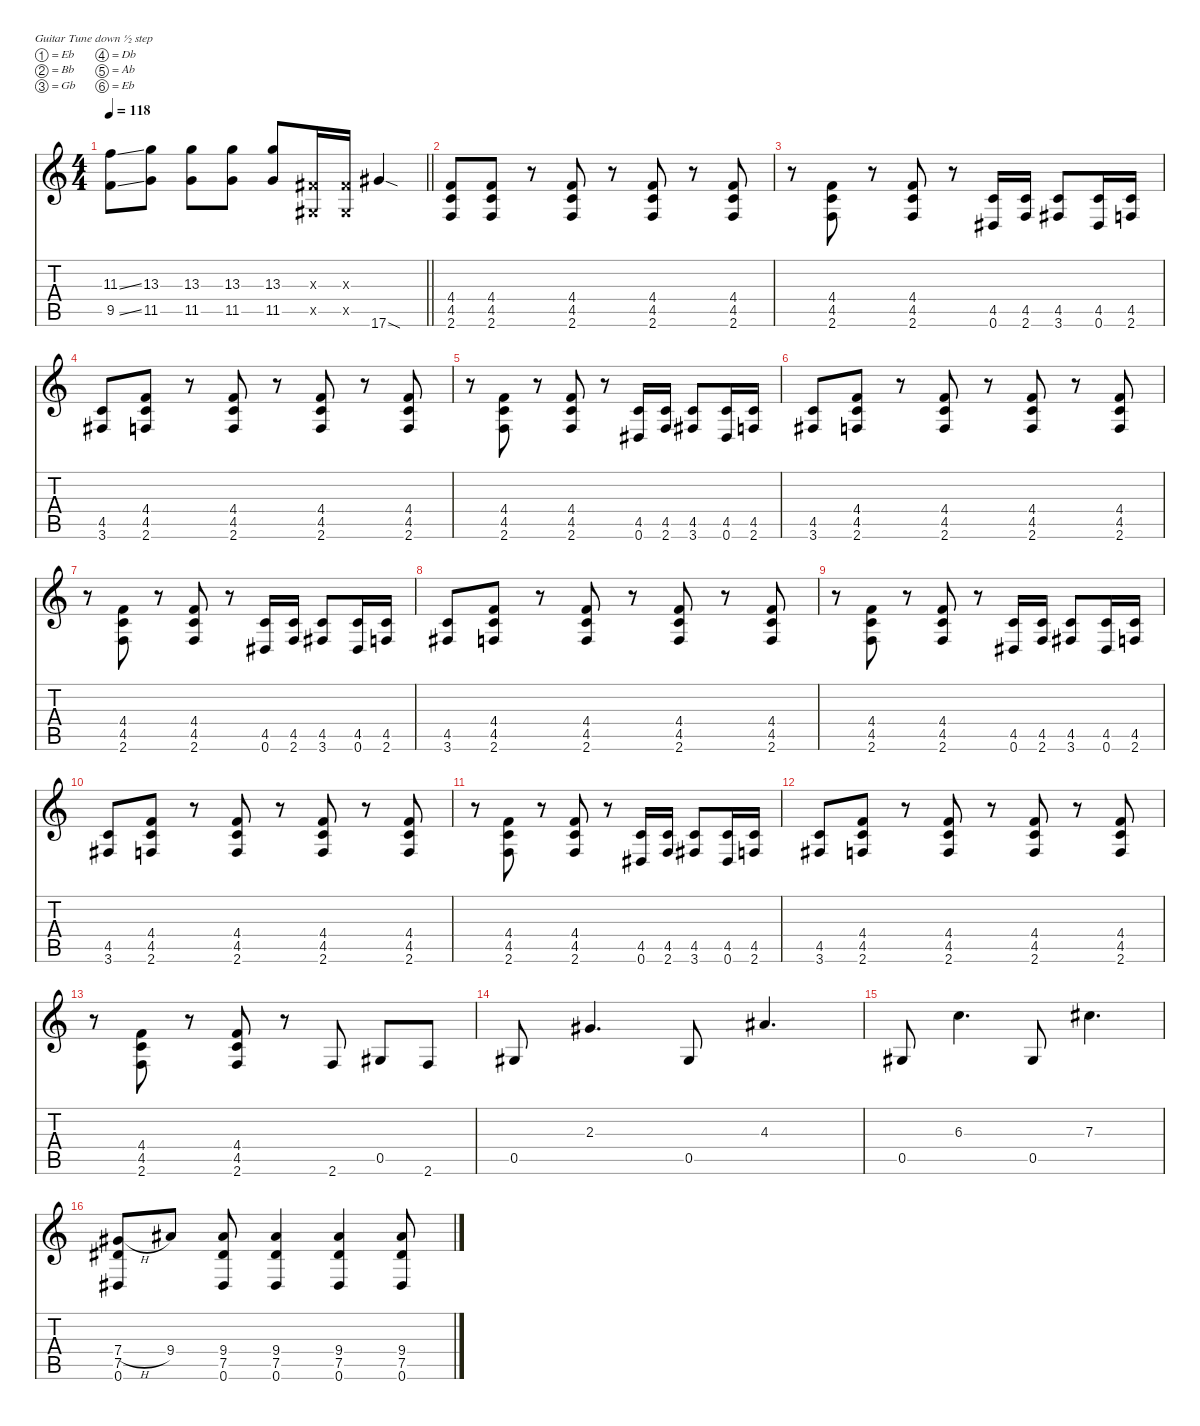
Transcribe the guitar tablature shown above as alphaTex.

\defaultSystemsLayout 4
\hideDynamics
\bracketExtendMode nobrackets
\singleTrackTrackNamePolicy hidden
\multiTrackTrackNamePolicy hidden
\otherSystemsTrackNameOrientation horizontal
\track ("Clean 2" "s.guit.") {instrument acousticguitarsteel}
\staff {score tabs}
\tuning (Eb4 Bb3 Gb3 Db3 Ab2 Eb2)
\ts (4 4)
\tempo 118
\clef g2
\barLineRight lightlight
\ks c
(11.3{ss} 9.5{ss}).8{dy f beam Down} (13.3 11.5).8{beam Down} (13.3 11.5).8{beam Down} (13.3 11.5).8{beam Down} (13.3 11.5).8{beam Up} (0.3{x acc #} 0.5{x acc #}).16{beam Up} (0.3{x acc #} 0.5{x acc #}).16{beam Up} 17.6{sod acc #}.4{beam Up} |
(4.4 4.5 2.6).8{beam Up} (4.4 4.5 2.6).8{beam Up} r.8{beam Up} (4.4 4.5 2.6).8{beam Up} r.8{beam Up} (4.4 4.5 2.6).8{beam Up} r.8{beam Up} (4.4 4.5 2.6).8{beam Up} |
r.8{beam Down} (4.4 4.5 2.6).8{beam Up} r.8{beam Up} (4.4 4.5 2.6).8{beam Up} r.8{beam Up} (4.5 0.6{acc #}).16{beam Up} (4.5 2.6).16{beam Up} (4.5 3.6{acc #}).8{beam Up} (4.5 0.6{acc #}).16{beam Up} (4.5 2.6).16{beam Up} |
(4.5 3.6{acc #}).8{beam Up} (4.4 4.5 2.6).8{beam Up} r.8{beam Up} (4.4 4.5 2.6).8{beam Up} r.8{beam Up} (4.4 4.5 2.6).8{beam Up} r.8{beam Up} (4.4 4.5 2.6).8{beam Up} |
r.8{beam Down} (4.4 4.5 2.6).8{beam Up} r.8{beam Up} (4.4 4.5 2.6).8{beam Up} r.8{beam Up} (4.5 0.6{acc #}).16{beam Up} (4.5 2.6).16{beam Up} (4.5 3.6{acc #}).8{beam Up} (4.5 0.6{acc #}).16{beam Up} (4.5 2.6).16{beam Up} |
(4.5 3.6{acc #}).8{beam Up} (4.4 4.5 2.6).8{beam Up} r.8{beam Up} (4.4 4.5 2.6).8{beam Up} r.8{beam Up} (4.4 4.5 2.6).8{beam Up} r.8{beam Up} (4.4 4.5 2.6).8{beam Up} |
r.8{beam Down} (4.4 4.5 2.6).8{beam Up} r.8{beam Up} (4.4 4.5 2.6).8{beam Up} r.8{beam Up} (4.5 0.6{acc #}).16{beam Up} (4.5 2.6).16{beam Up} (4.5 3.6{acc #}).8{beam Up} (4.5 0.6{acc #}).16{beam Up} (4.5 2.6).16{beam Up} |
(4.5 3.6{acc #}).8{beam Up} (4.4 4.5 2.6).8{beam Up} r.8{beam Up} (4.4 4.5 2.6).8{beam Up} r.8{beam Up} (4.4 4.5 2.6).8{beam Up} r.8{beam Up} (4.4 4.5 2.6).8{beam Up} |
r.8{beam Down} (4.4 4.5 2.6).8{beam Up} r.8{beam Up} (4.4 4.5 2.6).8{beam Up} r.8{beam Up} (4.5 0.6{acc #}).16{beam Up} (4.5 2.6).16{beam Up} (4.5 3.6{acc #}).8{beam Up} (4.5 0.6{acc #}).16{beam Up} (4.5 2.6).16{beam Up} |
(4.5 3.6{acc #}).8{beam Up} (4.4 4.5 2.6).8{beam Up} r.8{beam Up} (4.4 4.5 2.6).8{beam Up} r.8{beam Up} (4.4 4.5 2.6).8{beam Up} r.8{beam Up} (4.4 4.5 2.6).8{beam Up} |
r.8{beam Down} (4.4 4.5 2.6).8{beam Up} r.8{beam Up} (4.4 4.5 2.6).8{beam Up} r.8{beam Up} (4.5 0.6{acc #}).16{beam Up} (4.5 2.6).16{beam Up} (4.5 3.6{acc #}).8{beam Up} (4.5 0.6{acc #}).16{beam Up} (4.5 2.6).16{beam Up} |
(4.5 3.6{acc #}).8{beam Up} (4.4 4.5 2.6).8{beam Up} r.8{beam Up} (4.4 4.5 2.6).8{beam Up} r.8{beam Up} (4.4 4.5 2.6).8{beam Up} r.8{beam Up} (4.4 4.5 2.6).8{beam Up} |
r.8{beam Down} (4.4 4.5 2.6).8{beam Up} r.8{beam Up} (4.4 4.5 2.6).8{beam Up} r.8{beam Up} 2.6.8{beam Up} 0.5{acc #}.8{beam Up} 2.6.8{beam Up} |
0.5{acc #}.8{beam Up} 2.3{acc #}.4{d beam Up} 0.5{acc #}.8{beam Up} 4.3{acc #}.4{d beam Up} |
0.5{acc #}.8{beam Up} 6.3.4{d beam Down} 0.5{acc #}.8{beam Up} 7.3{acc #}.4{d beam Down} |
(7.4{h acc #} 7.5{acc #} 0.6{acc #}).8{beam Up} 9.4{acc #}.8{beam Up} (9.4{acc #} 7.5{acc #} 0.6{acc #}).8{beam Up} (9.4{acc #} 7.5{acc #} 0.6{acc #}).4{beam Up} (9.4{acc #} 7.5{acc #} 0.6{acc #}).4{beam Up} (9.4{acc #} 7.5{acc #} 0.6{acc #}).8{beam Up}
